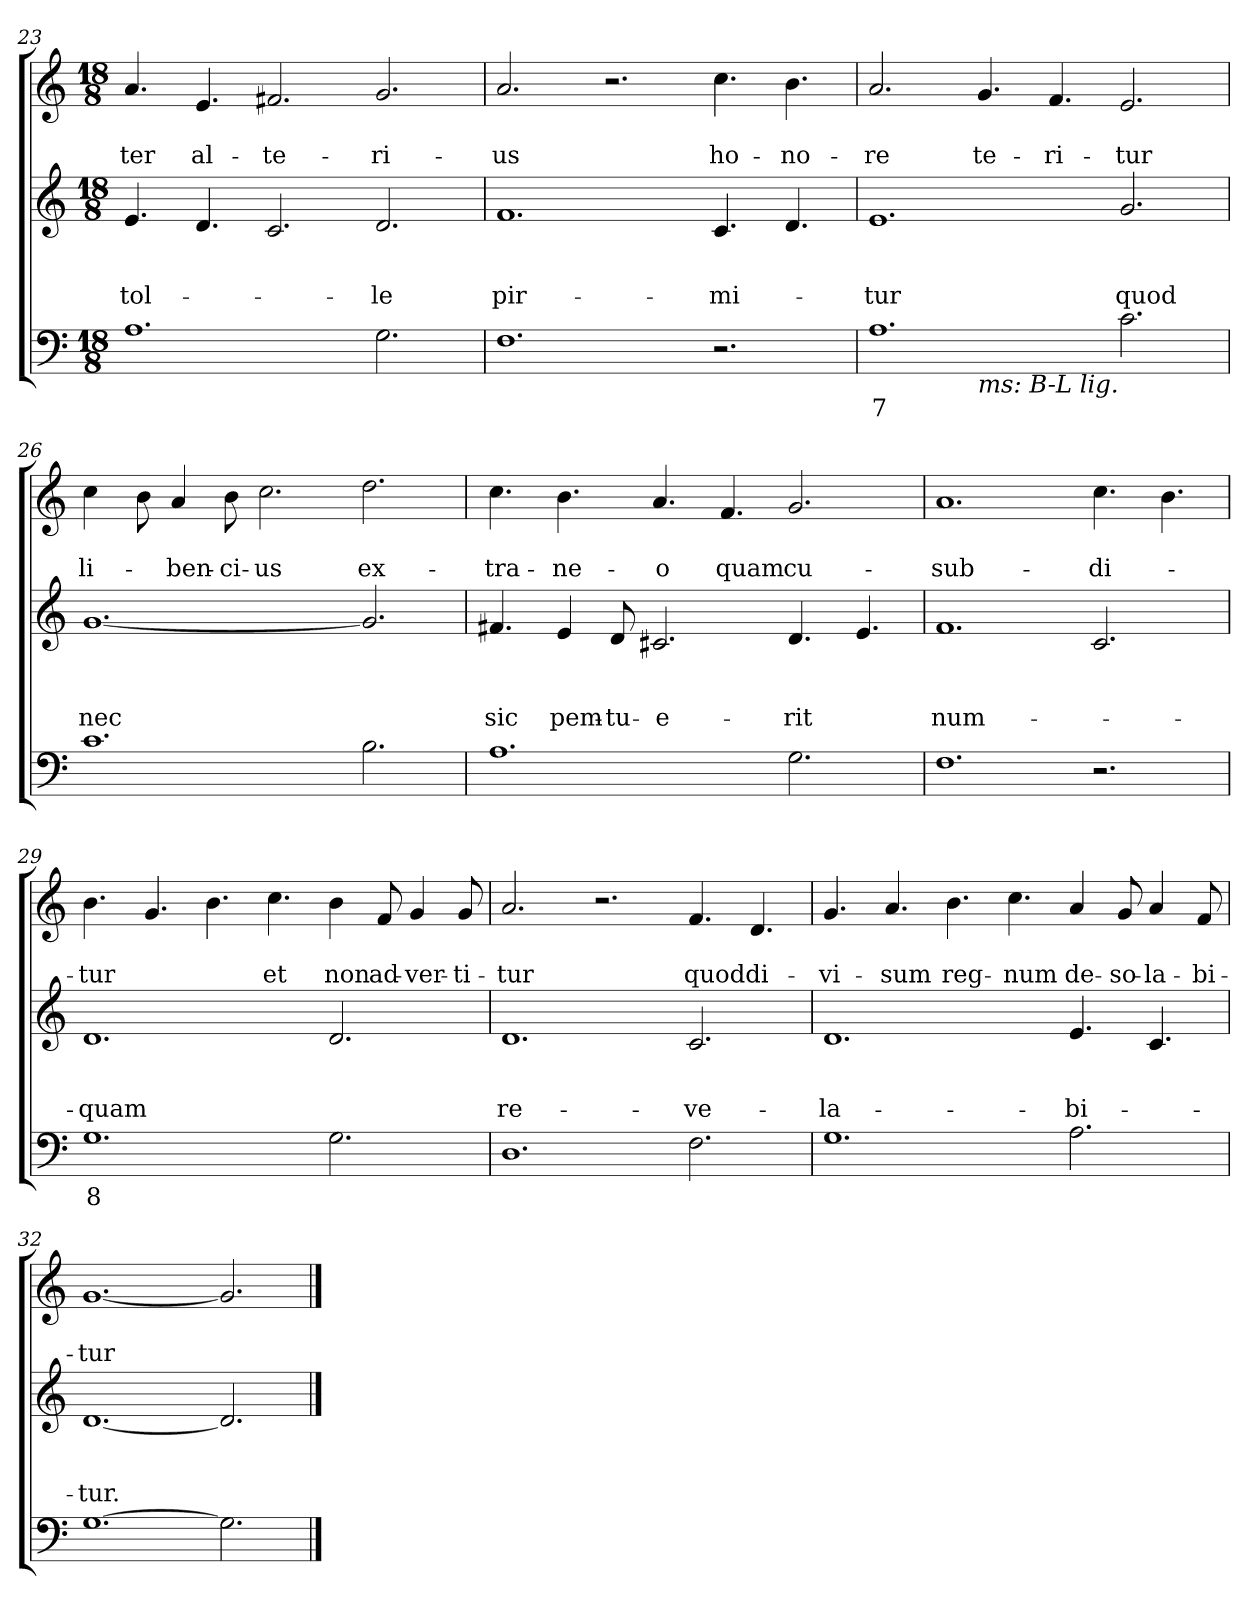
**kern	**text	**kern	**text	**text	**text	**kern	**text	**text
*part3	*part3	*part2	*part2	*part2	*part2	*part1	*part1	*part1
*staff3	*staff3	*staff2	*staff2	*staff2	*staff2	*staff1	*staff1	*staff1
*clefF4	*	*clefG2	*	*	*	*clefG2	*	*
*k[]	*	*k[]	*	*	*	*k[]	*	*
*C:	*	*C:	*	*	*	*C:	*	*
*M18/8	*	*M18/8	*	*	*	*M18/8	*	*
=23	=23	=23	=23	=23	=23	=23	=23	=23
!	!	!	!	!	!LO:LY:b	!	!	!LO:LY:b
1.A	.	4.e/	.	.	tol-	4.a/	.	-ter
!	!	!	!	!	!	!	!	!LO:LY:b
.	.	4.d/	.	.	.	4.e/	.	al-
!	!	!	!	!	!	!	!	!LO:LY:b
.	.	2.c/	.	.	.	2.f#X/	.	-te-
!	!	!	!	!	!LO:LY:b	!	!	!LO:LY:b
2.G\	.	2.d/	.	.	-le	2.g/	.	-ri-
=24	=24	=24	=24	=24	=24	=24	=24	=24
!	!	!	!	!	!LO:LY:b	!	!	!LO:LY:b
1.F	.	1.f	.	.	pir-	2.a/	.	-us
.	.	.	.	.	.	2.r	.	.
!	!	!	!	!	!LO:LY:b	!	!	!LO:LY:b
2.r	.	4.c/	.	.	-mi-	4.cc\	.	ho-
!	!	!	!	!	!	!	!	!LO:LY:b
.	.	4.d/	.	.	.	4.b\	.	-no-
!!LO:LB:g=z
=25	=25	=25	=25	=25	=25	=25	=25	=25
!	!LO:LY:b	!	!	!	!LO:LY:b	!	!	!LO:LY:b
*^	*	*	*	*	*	*	*	*
1.A	2.ryy	7	1.e	.	.	-tur	2.a/	.	-re
!	!LO:TX:b:i:t=ms&colon; B-L lig.	!	!	!	!	!	!	!	!
!	!	!	!	!	!	!	!	!	!LO:LY:b
.	1.ryy	.	.	.	.	.	4.g/	.	te-
!	!	!	!	!	!	!	!	!	!LO:LY:b
.	.	.	.	.	.	.	4.f/	.	-ri-
!	!	!	!	!	!	!LO:LY:b	!	!	!LO:LY:b
2.c\	.	.	2.g/	.	.	quod	2.e/	.	-tur
=26	=26	=26	=26	=26	=26	=26	=26	=26	=26
!	!	!	!	!	!	!LO:LY:b	!	!	!LO:LY:b
*v	*v	*	*	*	*	*	*	*	*
1.c	.	[1.g	.	.	nec	4cc\	.	li-
.	.	.	.	.	.	8b\	.	.
!	!	!	!	!	!	!	!	!LO:LY:b
.	.	.	.	.	.	4a/	.	-ben-
!	!	!	!	!	!	!	!	!LO:LY:b
.	.	.	.	.	.	8b\	.	-ci-
!	!	!	!	!	!	!	!	!LO:LY:b
.	.	.	.	.	.	2.cc\	.	-us
!	!	!	!	!	!	!	!	!LO:LY:b
2.B\	.	2.g/]	.	.	.	2.dd\	.	ex-
=27	=27	=27	=27	=27	=27	=27	=27	=27
!	!	!	!	!	!LO:LY:b	!	!	!LO:LY:b
1.A	.	4.f#X/	.	.	sic	4.cc\	.	-tra-
!	!	!	!	!	!LO:LY:b	!	!	!LO:LY:b
.	.	4e/	.	.	pem-	4.b\	.	-ne-
!	!	!	!	!	!LO:LY:b	!	!	!
.	.	8d/	.	.	-tu-	.	.	.
!	!	!	!	!	!LO:LY:b	!	!	!LO:LY:b
.	.	2.c#X/	.	.	-e-	4.a/	.	-o
!	!	!	!	!	!	!	!	!LO:LY:b
.	.	.	.	.	.	4.f/	.	quam
!	!	!	!	!	!LO:LY:b	!	!	!LO:LY:b
2.G\	.	4.d/	.	.	-rit	2.g/	.	cu-
.	.	4.e/	.	.	.	.	.	.
=28	=28	=28	=28	=28	=28	=28	=28	=28
!	!	!	!	!	!LO:LY:b	!	!	!LO:LY:b
1.F	.	1.f	.	.	num-	1.a	.	-sub-
!	!	!	!	!	!	!	!	!LO:LY:b
2.r	.	2.c/	.	.	.	4.cc\	.	-di-
.	.	.	.	.	.	4.b\	.	.
=29	=29	=29	=29	=29	=29	=29	=29	=29
!	!LO:LY:b	!	!	!	!LO:LY:b	!	!	!LO:LY:b
1.G	8	1.d	.	.	-quam	4.b\	.	-tur
.	.	.	.	.	.	4.g/	.	.
.	.	.	.	.	.	4.b\	.	.
!	!	!	!	!	!	!	!	!LO:LY:b
.	.	.	.	.	.	4.cc\	.	et
!	!	!	!	!	!	!	!	!LO:LY:b
2.G\	.	2.d/	.	.	.	4b\	.	non
!	!	!	!	!	!	!	!	!LO:LY:b
.	.	.	.	.	.	8f/	.	ad-
!	!	!	!	!	!	!	!	!LO:LY:b
.	.	.	.	.	.	4g/	.	-ver-
!	!	!	!	!	!	!	!	!LO:LY:b
.	.	.	.	.	.	8g/	.	-ti-
!!LO:PB:g=z
=30	=30	=30	=30	=30	=30	=30	=30	=30
!	!	!	!	!	!LO:LY:b	!	!	!LO:LY:b
1.D	.	1.d	.	.	re-	2.a/	.	-tur
.	.	.	.	.	.	2.r	.	.
!	!	!	!	!	!LO:LY:b	!	!	!LO:LY:b
2.F\	.	2.c/	.	.	-ve-	4.f/	.	quod
!	!	!	!	!	!	!	!	!LO:LY:b
.	.	.	.	.	.	4.d/	.	di-
=31	=31	=31	=31	=31	=31	=31	=31	=31
!	!	!	!	!	!LO:LY:b	!	!	!LO:LY:b
1.G	.	1.d	.	.	-la-	4.g/	.	-vi-
!	!	!	!	!	!	!	!	!LO:LY:b
.	.	.	.	.	.	4.a/	.	-sum
!	!	!	!	!	!	!	!	!LO:LY:b
.	.	.	.	.	.	4.b\	.	reg-
!	!	!	!	!	!	!	!	!LO:LY:b
.	.	.	.	.	.	4.cc\	.	-num
!	!	!	!	!	!LO:LY:b	!	!	!LO:LY:b
2.A\	.	4.e/	.	.	-bi-	4a/	.	de-
!	!	!	!	!	!	!	!	!LO:LY:b
.	.	.	.	.	.	8g/	.	-so-
!	!	!	!	!	!	!	!	!LO:LY:b
.	.	4.c/	.	.	.	4a/	.	-la-
!	!	!	!	!	!	!	!	!LO:LY:b
.	.	.	.	.	.	8f/	.	-bi-
=32	=32	=32	=32	=32	=32	=32	=32	=32
!	!	!	!	!	!LO:LY:b	!	!	!LO:LY:b
[1.G	.	[1.d	.	.	-tur.	[1.g	.	-tur
2.G\]	.	2.d/]	.	.	.	2.g/]	.	.
==	==	==	==	==	==	==	==	==
*-	*-	*-	*-	*-	*-	*-	*-	*-
